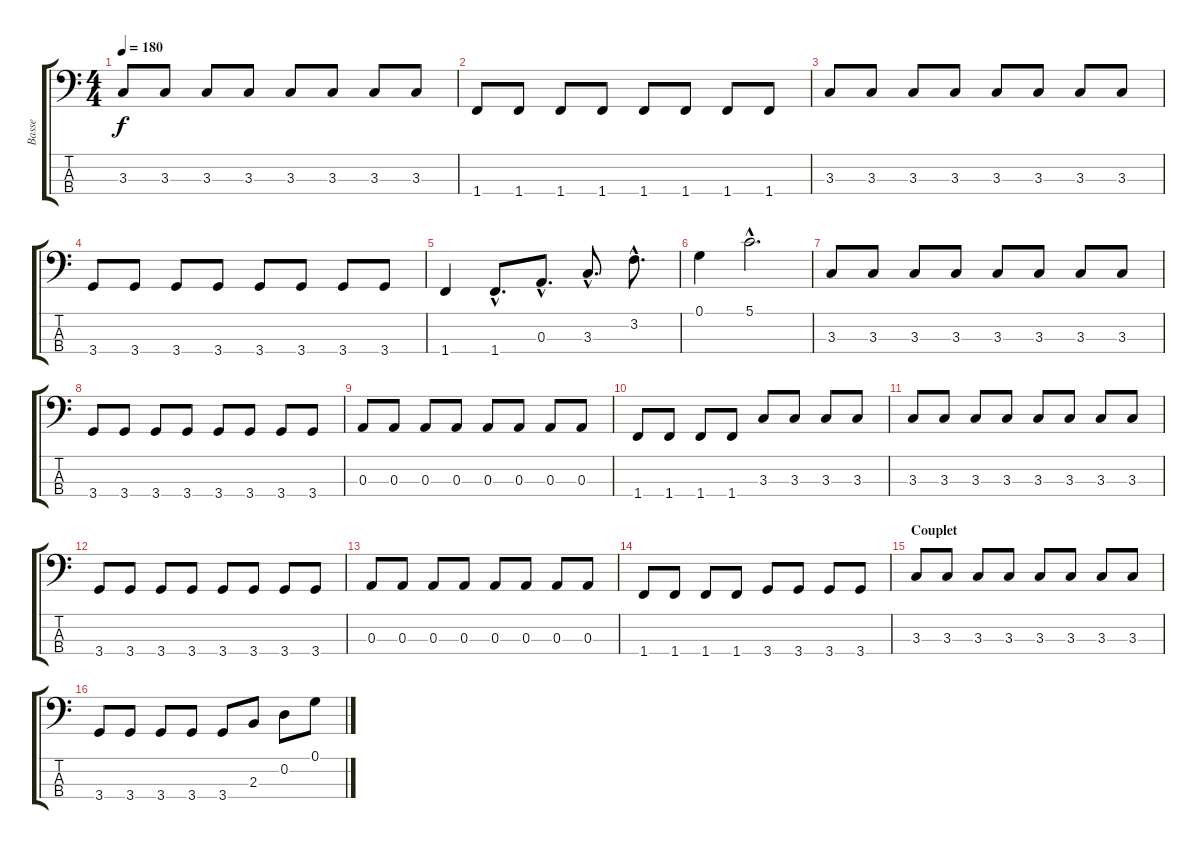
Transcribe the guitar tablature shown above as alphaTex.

\track ("Basse" "Basse") {instrument electricbassfinger}
\staff {score tabs}
\tuning (G2 D2 A1 E1) {hide}
\ts (4 4)
\tempo 180
\clef f4
\ks c
3.3.8{dy f} 3.3.8 3.3.8 3.3.8 3.3.8 3.3.8 3.3.8 3.3.8 |
1.4.8 1.4.8 1.4.8 1.4.8 1.4.8 1.4.8 1.4.8 1.4.8 |
3.3.8 3.3.8 3.3.8 3.3.8 3.3.8 3.3.8 3.3.8 3.3.8 |
3.4.8 3.4.8 3.4.8 3.4.8 3.4.8 3.4.8 3.4.8 3.4.8 |
1.4.4 1.4{hac}.8{d} 0.3{hac}.8{d} 3.3{hac}.8{d} 3.2{hac}.8{d} |
0.1.4 5.1{hac}.2{d} |
\section ("" "")
3.3.8 3.3.8 3.3.8 3.3.8 3.3.8 3.3.8 3.3.8 3.3.8 |
3.4.8 3.4.8 3.4.8 3.4.8 3.4.8 3.4.8 3.4.8 3.4.8 |
0.3.8 0.3.8 0.3.8 0.3.8 0.3.8 0.3.8 0.3.8 0.3.8 |
1.4.8 1.4.8 1.4.8 1.4.8 3.3.8 3.3.8 3.3.8 3.3.8 |
3.3.8 3.3.8 3.3.8 3.3.8 3.3.8 3.3.8 3.3.8 3.3.8 |
3.4.8 3.4.8 3.4.8 3.4.8 3.4.8 3.4.8 3.4.8 3.4.8 |
0.3.8 0.3.8 0.3.8 0.3.8 0.3.8 0.3.8 0.3.8 0.3.8 |
1.4.8 1.4.8 1.4.8 1.4.8 3.4.8 3.4.8 3.4.8 3.4.8 |
\section ("" "Couplet")
3.3.8 3.3.8 3.3.8 3.3.8 3.3.8 3.3.8 3.3.8 3.3.8 |
3.4.8 3.4.8 3.4.8 3.4.8 3.4.8 2.3.8 0.2.8 0.1.8
